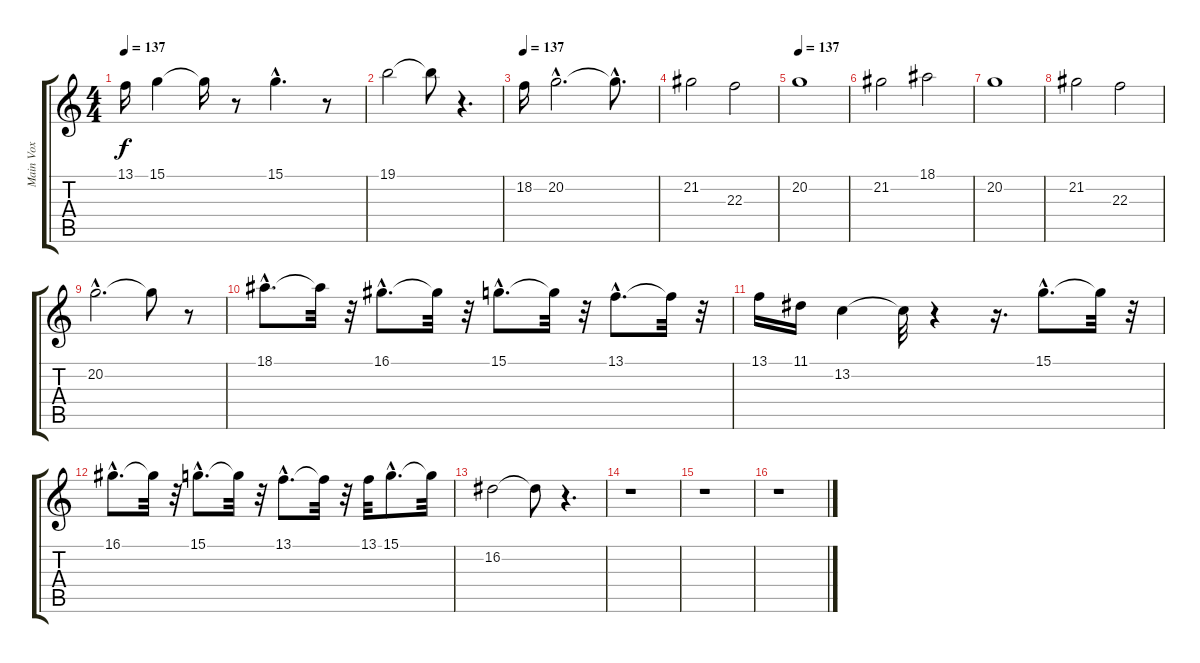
\track ("Main Vox" "Main Vox") {instrument voiceoohs}
\staff {score tabs}
\tuning (E4 B3 G3 D3 A2 E2) {hide}
\ts (4 4)
\tempo 137
\clef g2
\ks c
13.1.16{dy f} 15.1.4 15.1{t}.16 r.8 15.1{hac}.4{d} r.8 |
19.1.2 19.1{t}.8 r.4{d} |
\tempo 137
18.2.16 20.2{hac}.2{d} 20.2{hac t}.8{d} |
21.2.2 22.3.2 |
\tempo 137
20.2.1 |
21.2.2 18.1.2 |
20.2.1 |
21.2.2 22.3.2 |
20.2{hac}.2{d} 20.2{t}.8 r.8 |
18.1{hac}.8{d} 18.1{t}.32 r.32 16.1{hac}.8{d} 16.1{t}.32 r.32 15.1{hac}.8{d} 15.1{t}.32 r.32 13.1{hac}.8{d} 13.1{t}.32 r.32 |
13.1.16 11.1.16 13.2.4 13.2{t}.32 r.4 r.16{d} 15.1{hac}.8{d} 15.1{t}.32 r.32 |
16.1{hac}.8{d} 16.1{t}.32 r.32 15.1{hac}.8{d} 15.1{t}.32 r.32 13.1{hac}.8{d} 13.1{t}.32 r.32 13.1.32 15.1{hac}.8{d} 15.1{t}.32 |
16.2.2 16.2{t}.8 r.4{d} |
r.1 |
r.1 |
r.1
